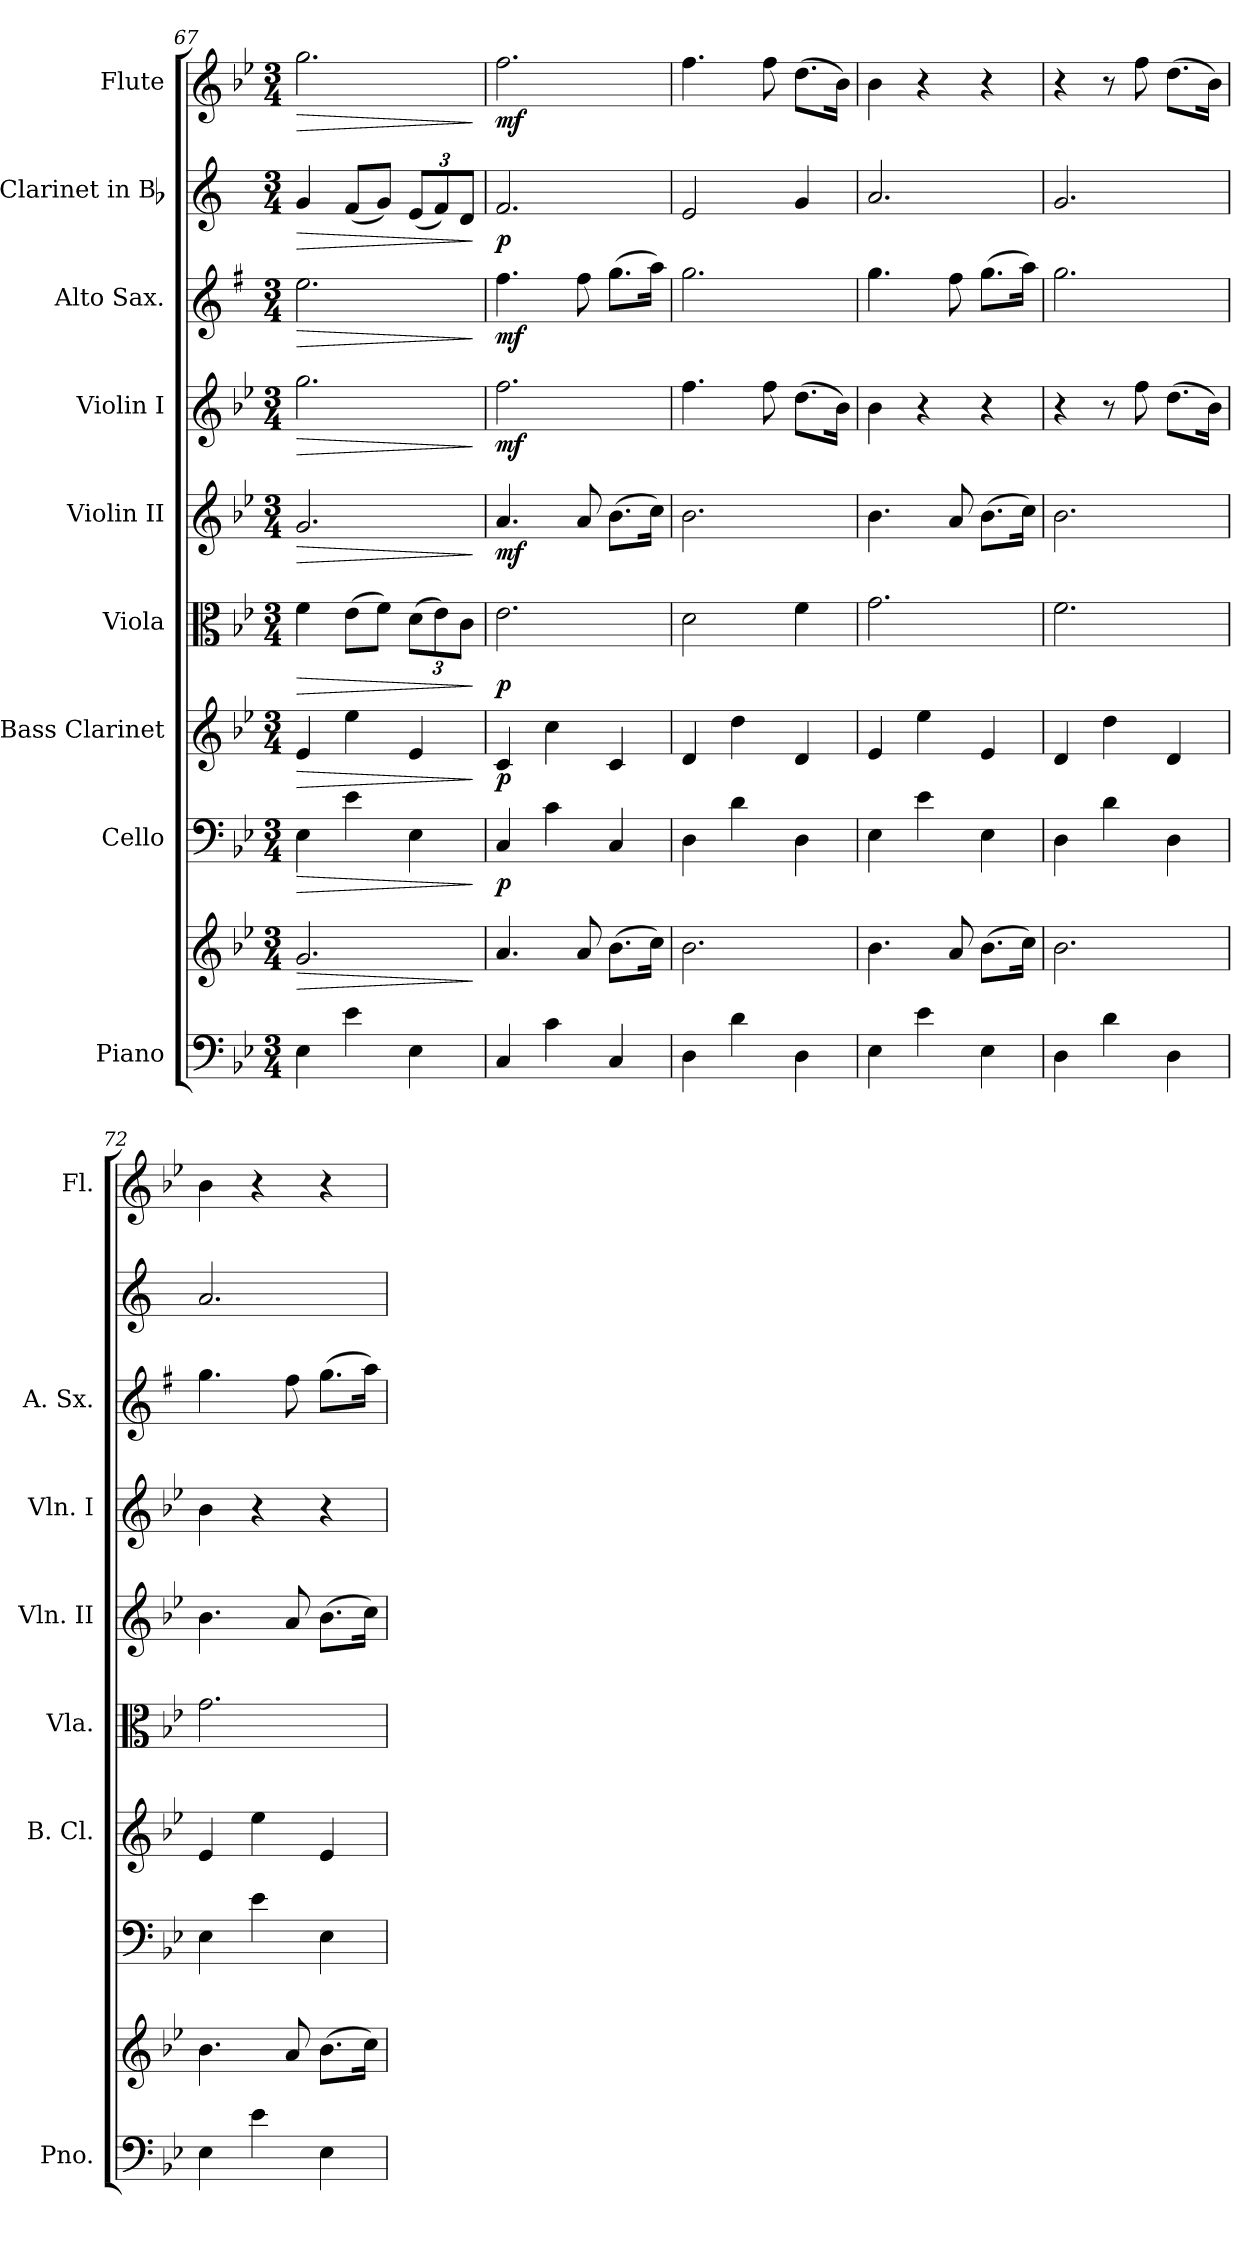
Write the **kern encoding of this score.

**kern	**kern	**dynam	**kern	**dynam	**kern	**dynam	**kern	**dynam	**kern	**dynam	**kern	**dynam	**kern	**dynam	**kern	**dynam	**kern	**dynam
*part9	*part9	*part9	*part8	*part8	*part7	*part7	*part6	*part6	*part5	*part5	*part4	*part4	*part3	*part3	*part2	*part2	*part1	*part1
*staff10	*staff9	*staff9/10	*staff8	*staff8	*staff7	*staff7	*staff6	*staff6	*staff5	*staff5	*staff4	*staff4	*staff3	*staff3	*staff2	*staff2	*staff1	*staff1
*I"Piano	*	*	*I"Cello	*	*I"Bass Clarinet	*	*I"Viola	*	*I"Violin II	*	*I"Violin I	*	*I"Alto Sax.	*	*I"Clarinet in Bb	*	*I"Flute	*
*I'Pno.	*	*	*	*	*I'B. Cl.	*	*I'Vla.	*	*I'Vln. II	*	*I'Vln. I	*	*I'A. Sx.	*	*	*	*I'Fl.	*
*clefF4	*clefG2	*	*clefF4	*	*clefG2	*	*clefC3	*	*clefG2	*	*clefG2	*	*clefG2	*	*clefG2	*	*clefG2	*
*	*	*	*	*	*ITrd8c14	*	*	*	*	*	*	*	*ITrd5c9	*	*ITrd1c2	*	*	*
*k[b-e-]	*k[b-e-]	*	*k[b-e-]	*	*k[b-e-]	*	*k[b-e-]	*	*k[b-e-]	*	*k[b-e-]	*	*k[b-e-]	*	*k[b-e-]	*	*k[b-e-]	*
*g:	*g:	*	*g:	*	*	*	*g:	*	*g:	*	*g:	*	*g:	*	*	*	*g:	*
*M3/4	*M3/4	*	*M3/4	*	*M3/4	*	*M3/4	*	*M3/4	*	*M3/4	*	*M3/4	*	*M3/4	*	*M3/4	*
=67	=67	=67	=67	=67	=67	=67	=67	=67	=67	=67	=67	=67	=67	=67	=67	=67	=67	=67
!	!	!LO:HP:b	!	!LO:HP:b	!	!LO:HP:b	!	!LO:HP:b	!	!LO:HP:b	!	!LO:HP:b	!	!LO:HP:b	!	!LO:HP:b	!	!LO:HP:b
4E-\	2.g/	>	4E-\	>	4E-/	>	4f\	>	2.g/	>	2.gg\	>	2.g\	>	4f/	>	2.gg\	>
4e-\	.	.	4e-\	.	4e-\	.	(>8e-\L	.	.	.	.	.	.	.	(8e-/L	.	.	.
.	.	.	.	.	.	.	8f\J)	.	.	.	.	.	.	.	8f/J)	.	.	.
*	*	*	*	*	*	*	*Xbrackettup	*	*	*	*	*	*	*	*Xbrackettup	*	*	*
4E-\	.	.	4E-\	.	4E-/	.	(>12d\L	.	.	.	.	.	.	.	(12d/L	.	.	.
.	.	.	.	.	.	.	12e-\)	.	.	.	.	.	.	.	12e-/)	.	.	.
.	.	.	.	.	.	.	12c\J	.	.	.	.	.	.	.	12c/J	.	.	.
.	.	]	.	]	.	]	.	]	.	]	.	]	.	]	.	]	.	]
=68	=68	=68	=68	=68	=68	=68	=68	=68	=68	=68	=68	=68	=68	=68	=68	=68	=68	=68
!	!	!LO:DY:b=2	!	!	!	!	!	!	!	!	!	!	!	!	!	!	!	!
!	!	!LO:DY:n=1:b	!	!LO:DY:b	!	!LO:DY:b	!	!LO:DY:b	!	!LO:DY:b	!	!LO:DY:b	!	!LO:DY:b	!	!LO:DY:b	!	!LO:DY:b
4C/	4.a/	p mf	4C/	p	4C/	p	2.e-\	p	4.a/	mf	2.ff\	mf	4.a\	mf	2.e-/	p	2.ff\	mf
4c\	.	.	4c\	.	4c\	.	.	.	.	.	.	.	.	.	.	.	.	.
.	8a/	.	.	.	.	.	.	.	8a/	.	.	.	8a\	.	.	.	.	.
4C/	(>8.b-\L	.	4C/	.	4C/	.	.	.	(>8.b-\L	.	.	.	(>8.b-\L	.	.	.	.	.
.	16cc\Jk)	.	.	.	.	.	.	.	16cc\Jk)	.	.	.	16cc\Jk)	.	.	.	.	.
=69	=69	=69	=69	=69	=69	=69	=69	=69	=69	=69	=69	=69	=69	=69	=69	=69	=69	=69
4D\	2.b-\	.	4D\	.	4D/	.	2d\	.	2.b-\	.	4.ff\	.	2.b-\	.	2d/	.	4.ff\	.
4d\	.	.	4d\	.	4d\	.	.	.	.	.	.	.	.	.	.	.	.	.
.	.	.	.	.	.	.	.	.	.	.	8ff\	.	.	.	.	.	8ff\	.
4D\	.	.	4D\	.	4D/	.	4f\	.	.	.	(>8.dd\L	.	.	.	4f/	.	(>8.dd\L	.
.	.	.	.	.	.	.	.	.	.	.	16b-\Jk)	.	.	.	.	.	16b-\Jk)	.
=70	=70	=70	=70	=70	=70	=70	=70	=70	=70	=70	=70	=70	=70	=70	=70	=70	=70	=70
4E-\	4.b-\	.	4E-\	.	4E-/	.	2.g\	.	4.b-\	.	4b-\	.	4.b-\	.	2.g/	.	4b-\	.
4e-\	.	.	4e-\	.	4e-\	.	.	.	.	.	4r	.	.	.	.	.	4r	.
.	8a/	.	.	.	.	.	.	.	8a/	.	.	.	8a\	.	.	.	.	.
4E-\	(>8.b-\L	.	4E-\	.	4E-/	.	.	.	(>8.b-\L	.	4r	.	(>8.b-\L	.	.	.	4r	.
.	16cc\Jk)	.	.	.	.	.	.	.	16cc\Jk)	.	.	.	16cc\Jk)	.	.	.	.	.
=71	=71	=71	=71	=71	=71	=71	=71	=71	=71	=71	=71	=71	=71	=71	=71	=71	=71	=71
4D\	2.b-\	.	4D\	.	4D/	.	2.f\	.	2.b-\	.	4r	.	2.b-\	.	2.f/	.	4r	.
4d\	.	.	4d\	.	4d\	.	.	.	.	.	8r	.	.	.	.	.	8r	.
.	.	.	.	.	.	.	.	.	.	.	8ff\	.	.	.	.	.	8ff\	.
4D\	.	.	4D\	.	4D/	.	.	.	.	.	(>8.dd\L	.	.	.	.	.	(>8.dd\L	.
.	.	.	.	.	.	.	.	.	.	.	16b-\Jk)	.	.	.	.	.	16b-\Jk)	.
=72	=72	=72	=72	=72	=72	=72	=72	=72	=72	=72	=72	=72	=72	=72	=72	=72	=72	=72
4E-\	4.b-\	.	4E-\	.	4E-/	.	2.g\	.	4.b-\	.	4b-\	.	4.b-\	.	2.g/	.	4b-\	.
4e-\	.	.	4e-\	.	4e-\	.	.	.	.	.	4r	.	.	.	.	.	4r	.
.	8a/	.	.	.	.	.	.	.	8a/	.	.	.	8a\	.	.	.	.	.
4E-\	(>8.b-\L	.	4E-\	.	4E-/	.	.	.	(>8.b-\L	.	4r	.	(>8.b-\L	.	.	.	4r	.
.	16cc\Jk)	.	.	.	.	.	.	.	16cc\Jk)	.	.	.	16cc\Jk)	.	.	.	.	.
=	=	=	=	=	=	=	=	=	=	=	=	=	=	=	=	=	=	=
*-	*-	*-	*-	*-	*-	*-	*-	*-	*-	*-	*-	*-	*-	*-	*-	*-	*-	*-
